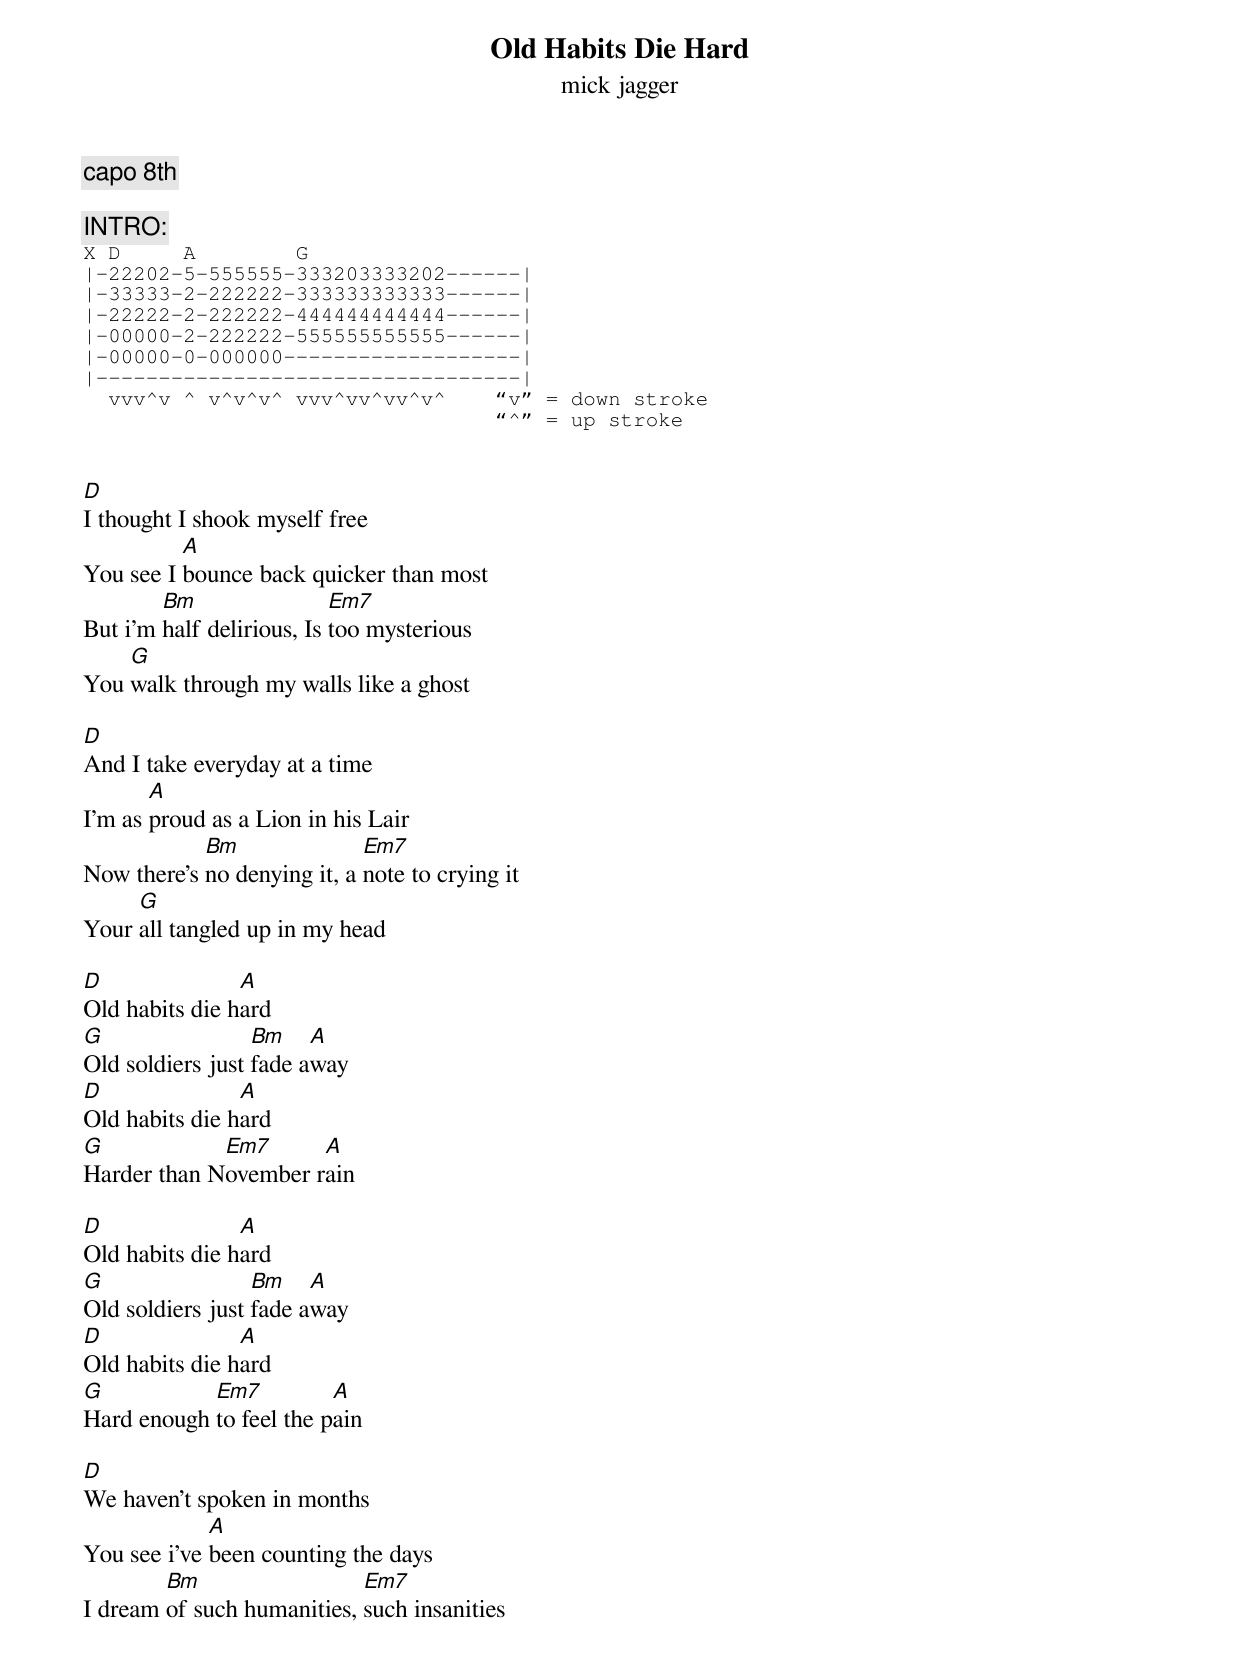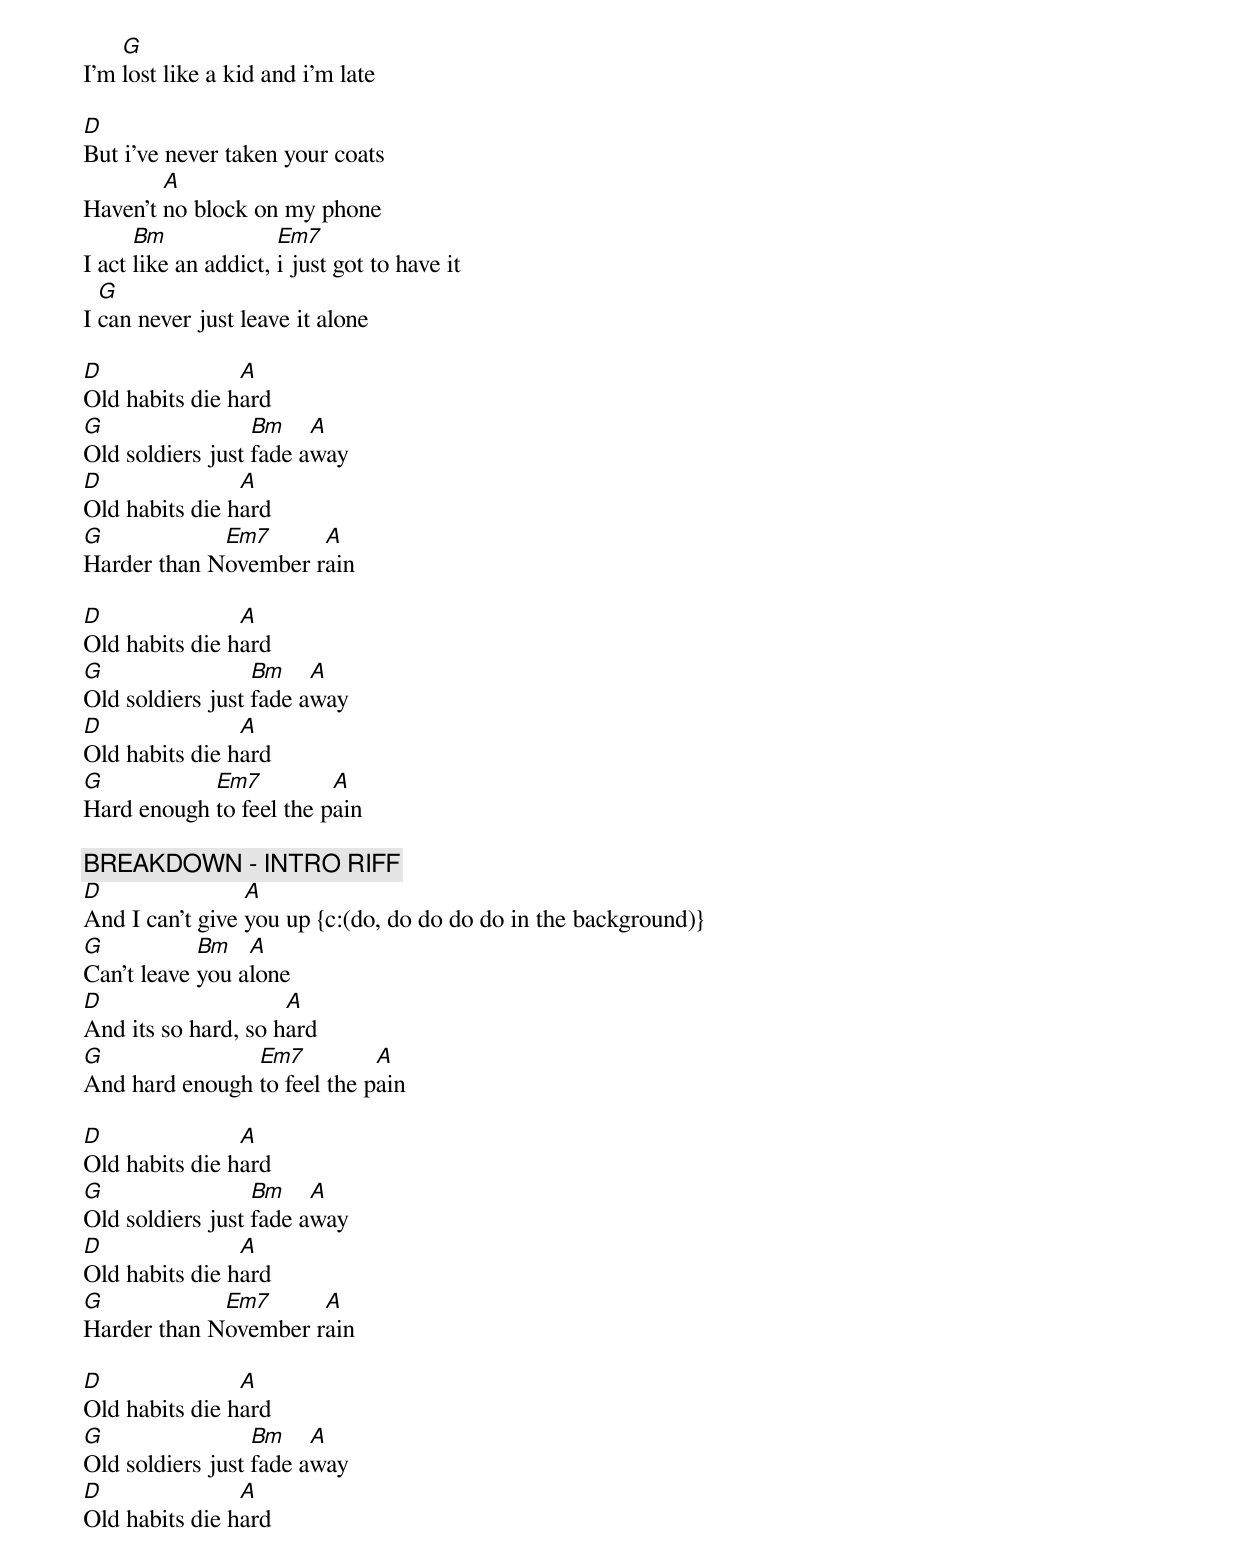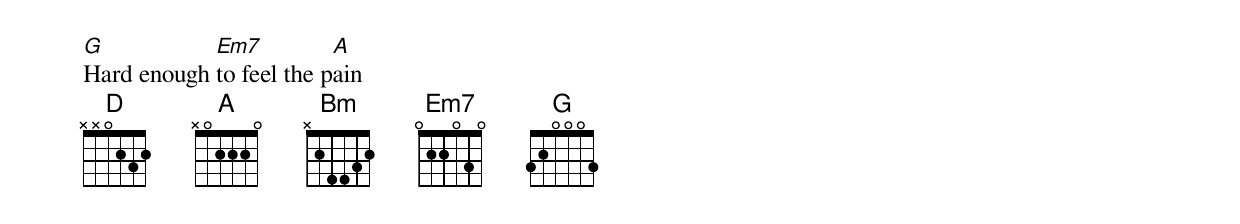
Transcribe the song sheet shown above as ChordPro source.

{title: Old Habits Die Hard}
{subtitle: mick jagger}

{c:capo 8th}

{c:INTRO:}
{sot}
X D     A        G
|-22202-5-555555-333203333202------|
|-33333-2-222222-333333333333------|
|-22222-2-222222-444444444444------|
|-00000-2-222222-555555555555------|
|-00000-0-000000-------------------|
|----------------------------------|
  vvv^v ^ v^v^v^ vvv^vv^vv^v^    “v” = down stroke
                                 “^” = up stroke
{eot}


[D]I thought I shook myself free
You see I [A]bounce back quicker than most
But i'm [Bm]half delirious, Is [Em7]too mysterious
You [G]walk through my walls like a ghost

[D]And I take everyday at a time
I'm as [A]proud as a Lion in his Lair
Now there's [Bm]no denying it, a [Em7]note to crying it
Your [G]all tangled up in my head

[D]Old habits die h[A]ard
[G]Old soldiers just [Bm]fade a[A]way
[D]Old habits die h[A]ard
[G]Harder than N[Em7]ovember r[A]ain

[D]Old habits die h[A]ard
[G]Old soldiers just [Bm]fade a[A]way
[D]Old habits die h[A]ard
[G]Hard enough [Em7]to feel the p[A]ain

[D]We haven't spoken in months
You see i've [A]been counting the days
I dream [Bm]of such humanities, [Em7]such insanities
I'm [G]lost like a kid and i'm late

[D]But i've never taken your coats
Haven't [A]no block on my phone
I act [Bm]like an addict, [Em7]i just got to have it
I [G]can never just leave it alone

[D]Old habits die h[A]ard
[G]Old soldiers just [Bm]fade a[A]way
[D]Old habits die h[A]ard
[G]Harder than N[Em7]ovember r[A]ain

[D]Old habits die h[A]ard
[G]Old soldiers just [Bm]fade a[A]way
[D]Old habits die h[A]ard
[G]Hard enough [Em7]to feel the p[A]ain

{c:BREAKDOWN - INTRO RIFF}
[D]And I can't give [A]you up {c:(do, do do do do in the background)}
[G]Can't leave [Bm]you a[A]lone
[D]And its so hard, so h[A]ard
[G]And hard enough [Em7]to feel the p[A]ain

[D]Old habits die h[A]ard
[G]Old soldiers just [Bm]fade a[A]way
[D]Old habits die h[A]ard
[G]Harder than N[Em7]ovember r[A]ain

[D]Old habits die h[A]ard
[G]Old soldiers just [Bm]fade a[A]way
[D]Old habits die h[A]ard
[G]Hard enough [Em7]to feel the p[A]ain
